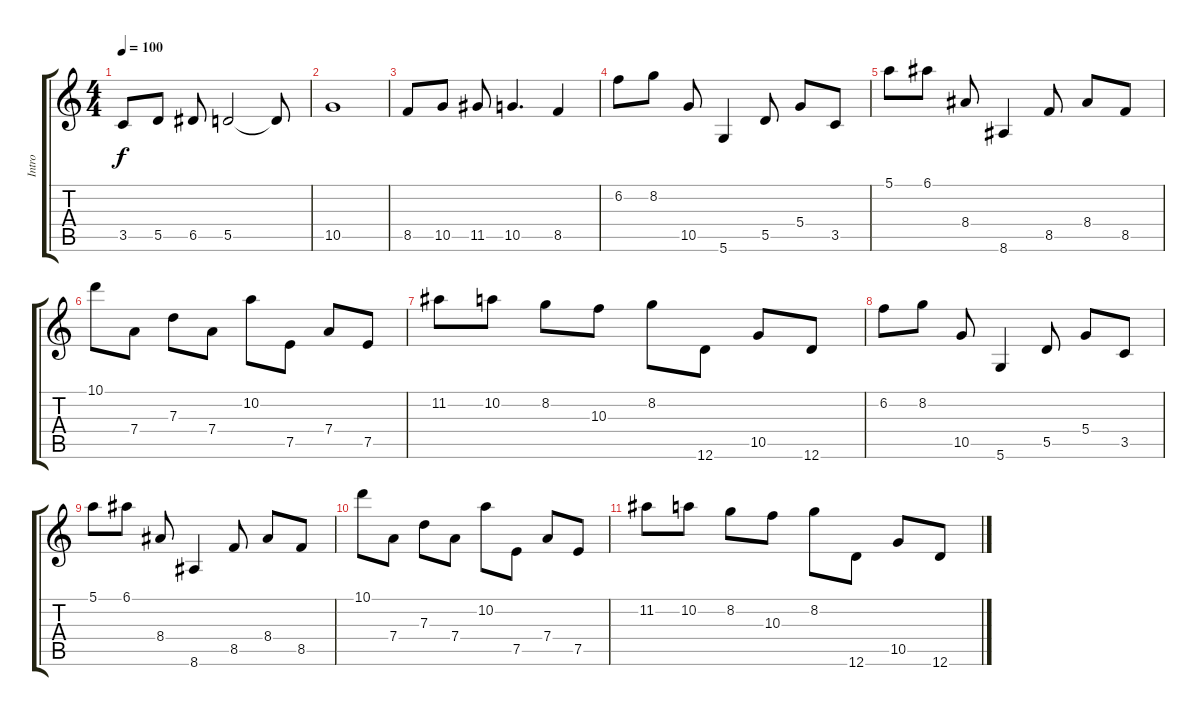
\track ("Intro" "Intro") {instrument pad8sweep}
\staff {score tabs}
\tuning (E5 B4 G4 D4 A3 D3) {hide}
\ts (4 4)
\tempo 100
\clef g2
\ks c
3.5.8{dy f} 5.5.8 6.5.8 5.5.2 5.5{t}.8 |
10.5.1 |
8.5.8 10.5.8 11.5.8 10.5.4{d} 8.5.4 |
6.2.8 8.2.8 10.5.8 5.6.4 5.5.8 5.4.8 3.5.8 |
5.1.8 6.1.8 8.4.8 8.6.4 8.5.8 8.4.8 8.5.8 |
10.1.8 7.4.8 7.3.8 7.4.8 10.2.8 7.5.8 7.4.8 7.5.8 |
11.2.8 10.2.8 8.2.8 10.3.8 8.2.8 12.6.8 10.5.8 12.6.8 |
6.2.8 8.2.8 10.5.8 5.6.4 5.5.8 5.4.8 3.5.8 |
5.1.8 6.1.8 8.4.8 8.6.4 8.5.8 8.4.8 8.5.8 |
10.1.8 7.4.8 7.3.8 7.4.8 10.2.8 7.5.8 7.4.8 7.5.8 |
11.2.8 10.2.8 8.2.8 10.3.8 8.2.8 12.6.8 10.5.8 12.6.8
